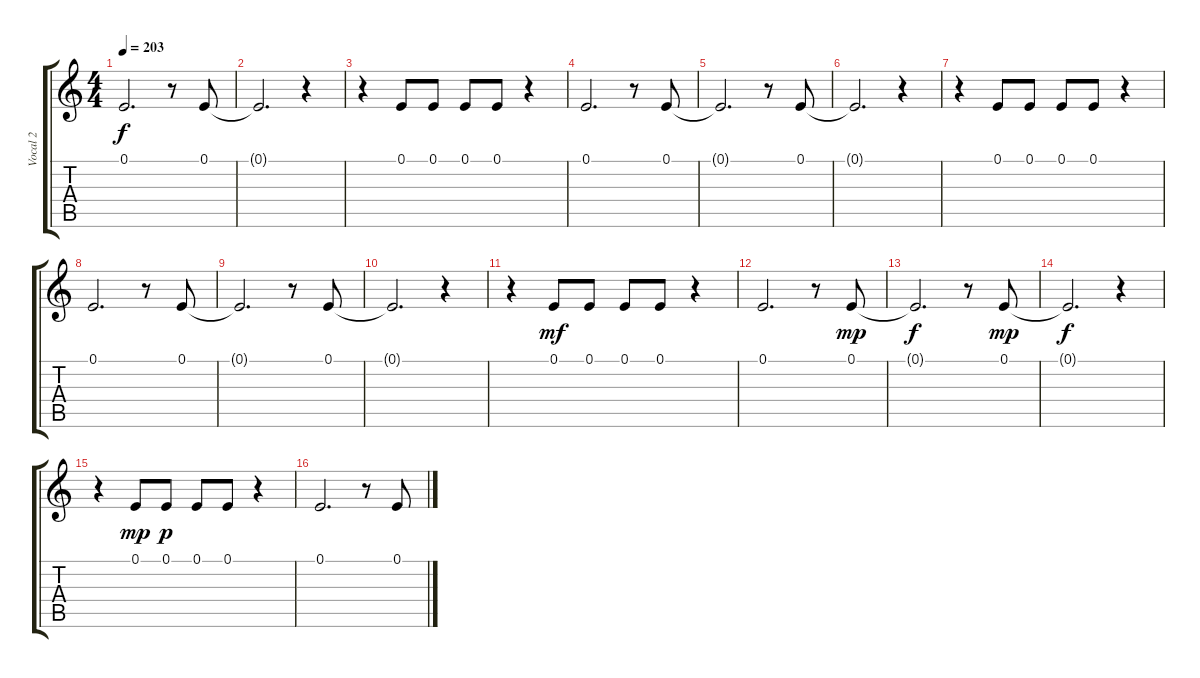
\track ("Vocal 2" "Vocal 2") {instrument lead2sawtooth}
\staff {score tabs}
\tuning (E4 B3 G3 D3 A2 E2) {hide}
\ts (4 4)
\tempo 203
\clef g2
\ks c
0.1{t}.2{d dy f} r.8 0.1.8 |
0.1{t}.2{d} r.4 |
r.4 0.1.8 0.1.8 0.1.8 0.1.8 r.4 |
0.1.2{d} r.8 0.1.8 |
0.1{t}.2{d} r.8 0.1.8 |
0.1{t}.2{d} r.4 |
r.4 0.1.8 0.1.8 0.1.8 0.1.8 r.4 |
0.1.2{d} r.8 0.1.8 |
0.1{t}.2{d} r.8 0.1.8 |
0.1{t}.2{d} r.4 |
r.4 0.1.8{dy mf} 0.1.8 0.1.8 0.1.8 r.4 |
0.1.2{d} r.8 0.1.8{dy mp} |
0.1{t}.2{d dy f} r.8 0.1.8{dy mp} |
0.1{t}.2{d dy f} r.4 |
r.4 0.1.8{dy mp} 0.1.8{dy p} 0.1.8 0.1.8 r.4 |
0.1.2{d} r.8 0.1.8
